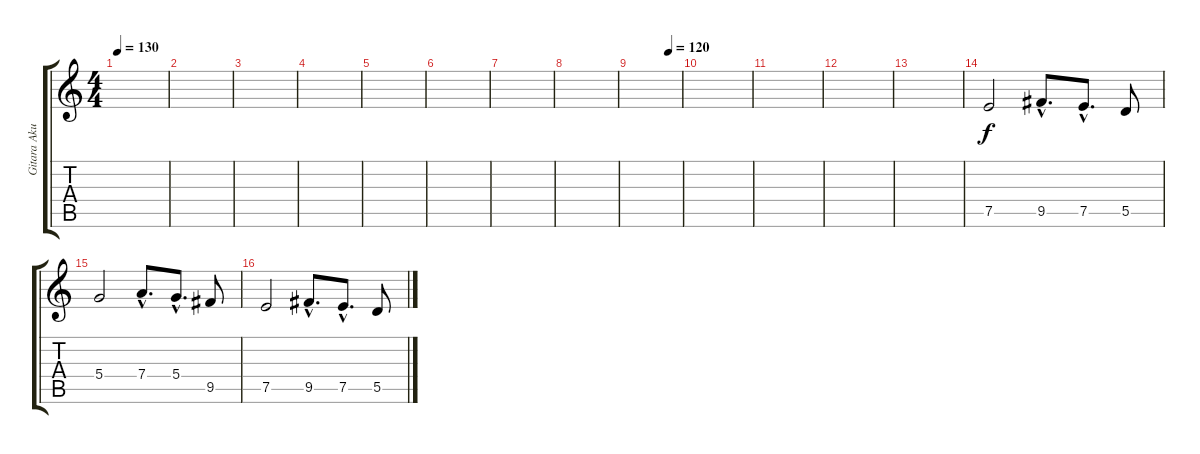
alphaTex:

\track ("Gitara Akustyczna 1" "Gitara Aku") {instrument acousticguitarnylon}
\staff {score tabs}
\tuning (E4 B3 G3 D3 A2 E2) {hide}
\ts (4 4)
\tempo 130
\clef g2
\ks c
|
|
|
|
|
|
|
|
\tempo (120 0.75)
|
|
|
|
|
7.5.2 9.5{hac}.8{d} 7.5{hac}.8{d} 5.5.8 |
5.4.2 7.4{hac}.8{d} 5.4{hac}.8{d} 9.5.8 |
7.5.2 9.5{hac}.8{d} 7.5{hac}.8{d} 5.5.8
